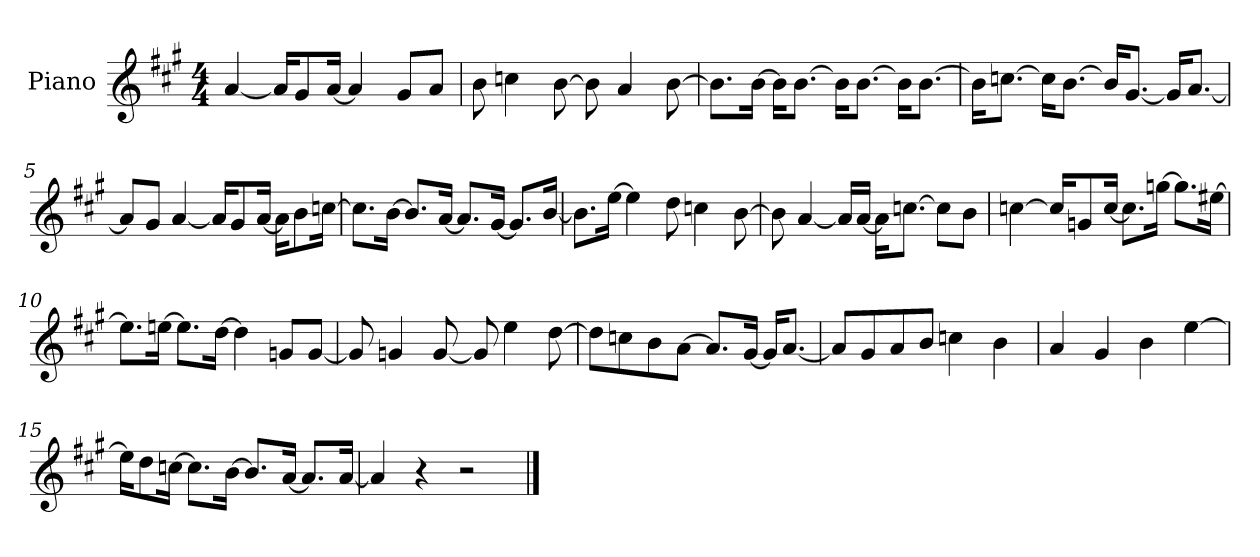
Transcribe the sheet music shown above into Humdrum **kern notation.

**kern
*part1
*staff1
*I"Piano
*I'P-no
*clefG2
*k[f#c#g#]
*M4/4
*MM90
=1
[4a/
16a/KL]
8g#/
[16a/Jk
4a/]
8g#/L
8a/J
=2
8b\
4ccn\
[8b\
8b\]
4a/
[8b\
=3
8.b\L]
[16b\Jk
16b\KL]
[8.b\J
16b\KL]
[8.b\J
16b\KL]
[8.b\J
=4
16b\KL]
[8.ccn\J
16cc\KL]
[8.b\J
16b/KL]
[8.g#/J
16g#/KL]
[8.a/J
!!LO:LB:g=z
=5
8a/L]
8g#/J
[4a/
16a/KL]
8g#/
[16a/Jk
16a\KL]
8b\
[16ccn\Jk
=6
8.cc\L]
[16b\Jk
8.b/L]
[16a/Jk
8.a/L]
[16g#/Jk
8.g#/L]
[16b/Jk
=7
8.b\L]
[16ee\Jk
4ee\]
8dd\
4ccn\
[8b\
=8
8b\]
[4a/
16a/LL]
[16a/JJ
16a\KL]
[8.ccn\J
8cc\L]
8b\J
!!LO:LB:g=z
=9
[4ccn\
16cc/KL]
8gn/
[16cc/Jk
8.cc\L]
[16ggn\Jk
8.gg\L]
[16ee#X\Jk
=10
8.ee#\L]
[16een\Jk
8.ee\L]
[16dd\Jk
4dd\]
8gn/L
[8g/J
=11
8g/]
4gn/
[8g/
8g/]
4ee\
[8dd\
=12
8dd\L]
8ccn\
8b\
[8a\J
8.a/L]
[16g#/Jk
16g#/KL]
[8.a/J
!!LO:LB:g=z
=13
8a/L]
8g#/
8a/
8b/J
4ccn\
4b\
=14
4a/
4g#/
4b\
[4ee\
=15
16ee\KL]
8dd\
[16ccn\Jk
8.cc\L]
[16b\Jk
8.b/L]
[16a/Jk
8.a/L]
[16a/Jk
=16
4a/]
4r
2r
==
*-
